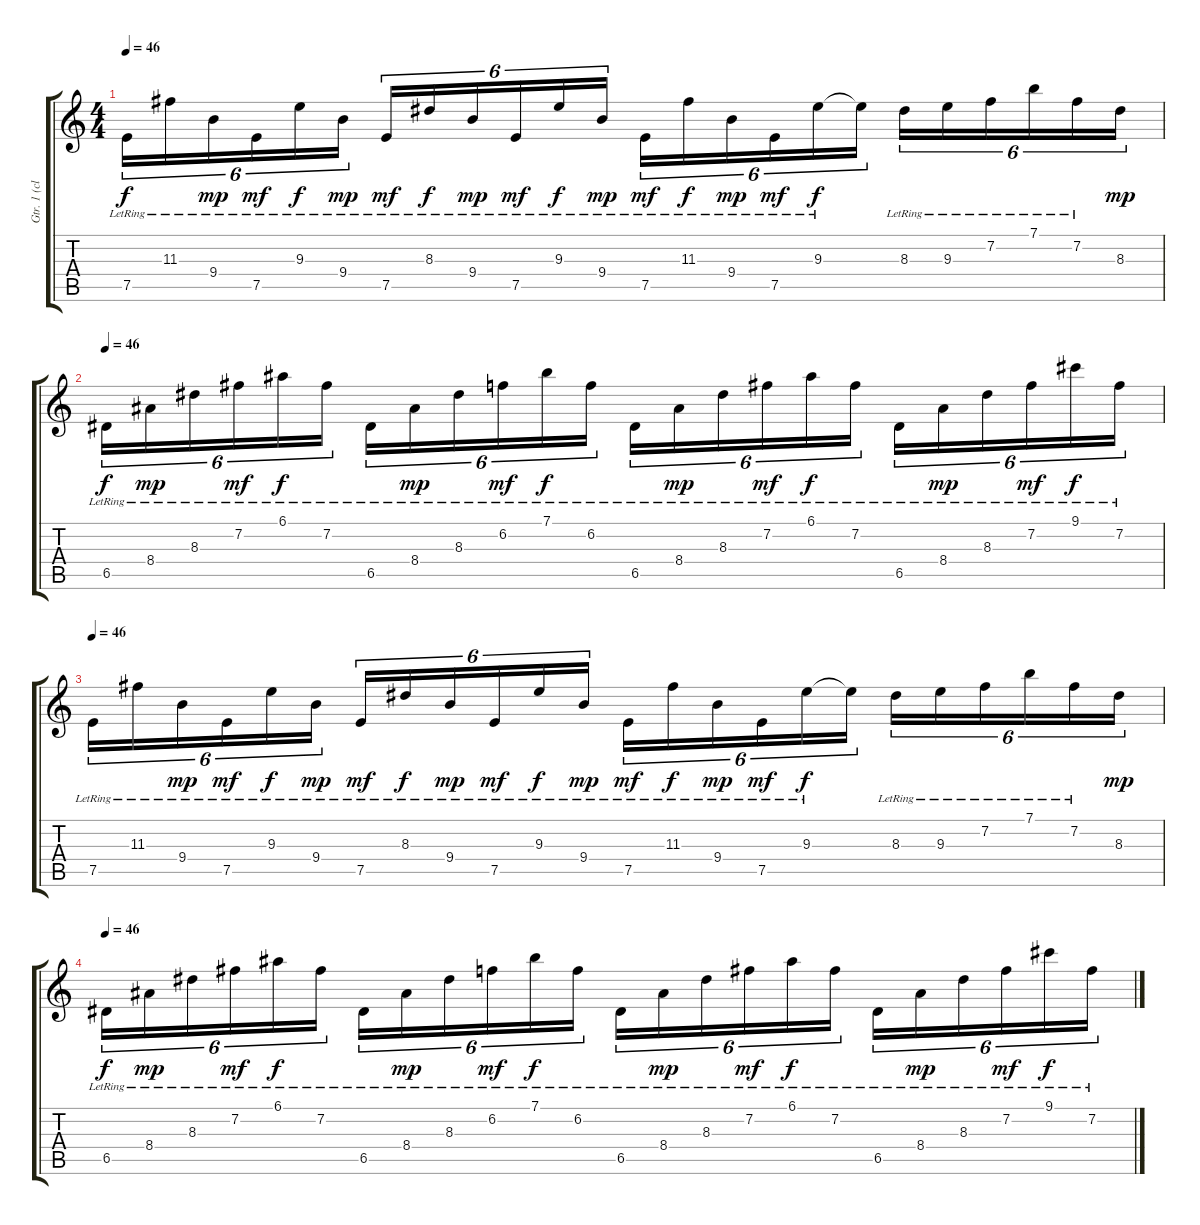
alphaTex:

\track ("Gtr. 1 (clean)" "Gtr. 1 (cl") {instrument electricguitarjazz}
\staff {score tabs}
\tuning (E4 B3 G3 D3 A2 E2) {hide}
\ts (4 4)
\tempo 46
\clef g2
\ks c
7.5{lr}.16{tu (6 4) dy f} 11.3{lr}.16{tu (6 4)} 9.4{lr}.16{tu (6 4) dy mp} 7.5{lr}.16{tu (6 4) dy mf} 9.3{lr}.16{tu (6 4) dy f} 9.4{lr}.16{tu (6 4) dy mp} 7.5{lr}.16{tu (6 4) dy mf} 8.3{lr}.16{tu (6 4) dy f} 9.4{lr}.16{tu (6 4) dy mp} 7.5{lr}.16{tu (6 4) dy mf} 9.3{lr}.16{tu (6 4) dy f} 9.4{lr}.16{tu (6 4) dy mp} 7.5{lr}.16{tu (6 4) dy mf} 11.3{lr}.16{tu (6 4) dy f} 9.4{lr}.16{tu (6 4) dy mp} 7.5{lr}.16{tu (6 4) dy mf} 9.3{lr}.16{tu (6 4) dy f} 9.3{t}.16{tu (6 4)} 8.3{lr}.16{tu (6 4)} 9.3{lr}.16{tu (6 4)} 7.2{lr}.16{tu (6 4)} 7.1{lr}.16{tu (6 4)} 7.2{lr}.16{tu (6 4)} 8.3.16{tu (6 4) dy mp} |
\tempo 46
6.5{lr}.16{tu (6 4) dy f} 8.4{lr}.16{tu (6 4) dy mp} 8.3{lr}.16{tu (6 4)} 7.2{lr}.16{tu (6 4) dy mf} 6.1{lr}.16{tu (6 4) dy f} 7.2{lr}.16{tu (6 4)} 6.5{lr}.16{tu (6 4)} 8.4{lr}.16{tu (6 4) dy mp} 8.3{lr}.16{tu (6 4)} 6.2{lr}.16{tu (6 4) dy mf} 7.1{lr}.16{tu (6 4) dy f} 6.2{lr}.16{tu (6 4)} 6.5{lr}.16{tu (6 4)} 8.4{lr}.16{tu (6 4) dy mp} 8.3{lr}.16{tu (6 4)} 7.2{lr}.16{tu (6 4) dy mf} 6.1{lr}.16{tu (6 4) dy f} 7.2{lr}.16{tu (6 4)} 6.5{lr}.16{tu (6 4)} 8.4{lr}.16{tu (6 4) dy mp} 8.3{lr}.16{tu (6 4)} 7.2{lr}.16{tu (6 4) dy mf} 9.1{lr}.16{tu (6 4) dy f} 7.2{lr}.16{tu (6 4)} |
\tempo 46
7.5{lr}.16{tu (6 4)} 11.3{lr}.16{tu (6 4)} 9.4{lr}.16{tu (6 4) dy mp} 7.5{lr}.16{tu (6 4) dy mf} 9.3{lr}.16{tu (6 4) dy f} 9.4{lr}.16{tu (6 4) dy mp} 7.5{lr}.16{tu (6 4) dy mf} 8.3{lr}.16{tu (6 4) dy f} 9.4{lr}.16{tu (6 4) dy mp} 7.5{lr}.16{tu (6 4) dy mf} 9.3{lr}.16{tu (6 4) dy f} 9.4{lr}.16{tu (6 4) dy mp} 7.5{lr}.16{tu (6 4) dy mf} 11.3{lr}.16{tu (6 4) dy f} 9.4{lr}.16{tu (6 4) dy mp} 7.5{lr}.16{tu (6 4) dy mf} 9.3{lr}.16{tu (6 4) dy f} 9.3{t}.16{tu (6 4)} 8.3{lr}.16{tu (6 4)} 9.3{lr}.16{tu (6 4)} 7.2{lr}.16{tu (6 4)} 7.1{lr}.16{tu (6 4)} 7.2{lr}.16{tu (6 4)} 8.3.16{tu (6 4) dy mp} |
\tempo 46
6.5{lr}.16{tu (6 4) dy f} 8.4{lr}.16{tu (6 4) dy mp} 8.3{lr}.16{tu (6 4)} 7.2{lr}.16{tu (6 4) dy mf} 6.1{lr}.16{tu (6 4) dy f} 7.2{lr}.16{tu (6 4)} 6.5{lr}.16{tu (6 4)} 8.4{lr}.16{tu (6 4) dy mp} 8.3{lr}.16{tu (6 4)} 6.2{lr}.16{tu (6 4) dy mf} 7.1{lr}.16{tu (6 4) dy f} 6.2{lr}.16{tu (6 4)} 6.5{lr}.16{tu (6 4)} 8.4{lr}.16{tu (6 4) dy mp} 8.3{lr}.16{tu (6 4)} 7.2{lr}.16{tu (6 4) dy mf} 6.1{lr}.16{tu (6 4) dy f} 7.2{lr}.16{tu (6 4)} 6.5{lr}.16{tu (6 4)} 8.4{lr}.16{tu (6 4) dy mp} 8.3{lr}.16{tu (6 4)} 7.2{lr}.16{tu (6 4) dy mf} 9.1{lr}.16{tu (6 4) dy f} 7.2{lr}.16{tu (6 4)}
